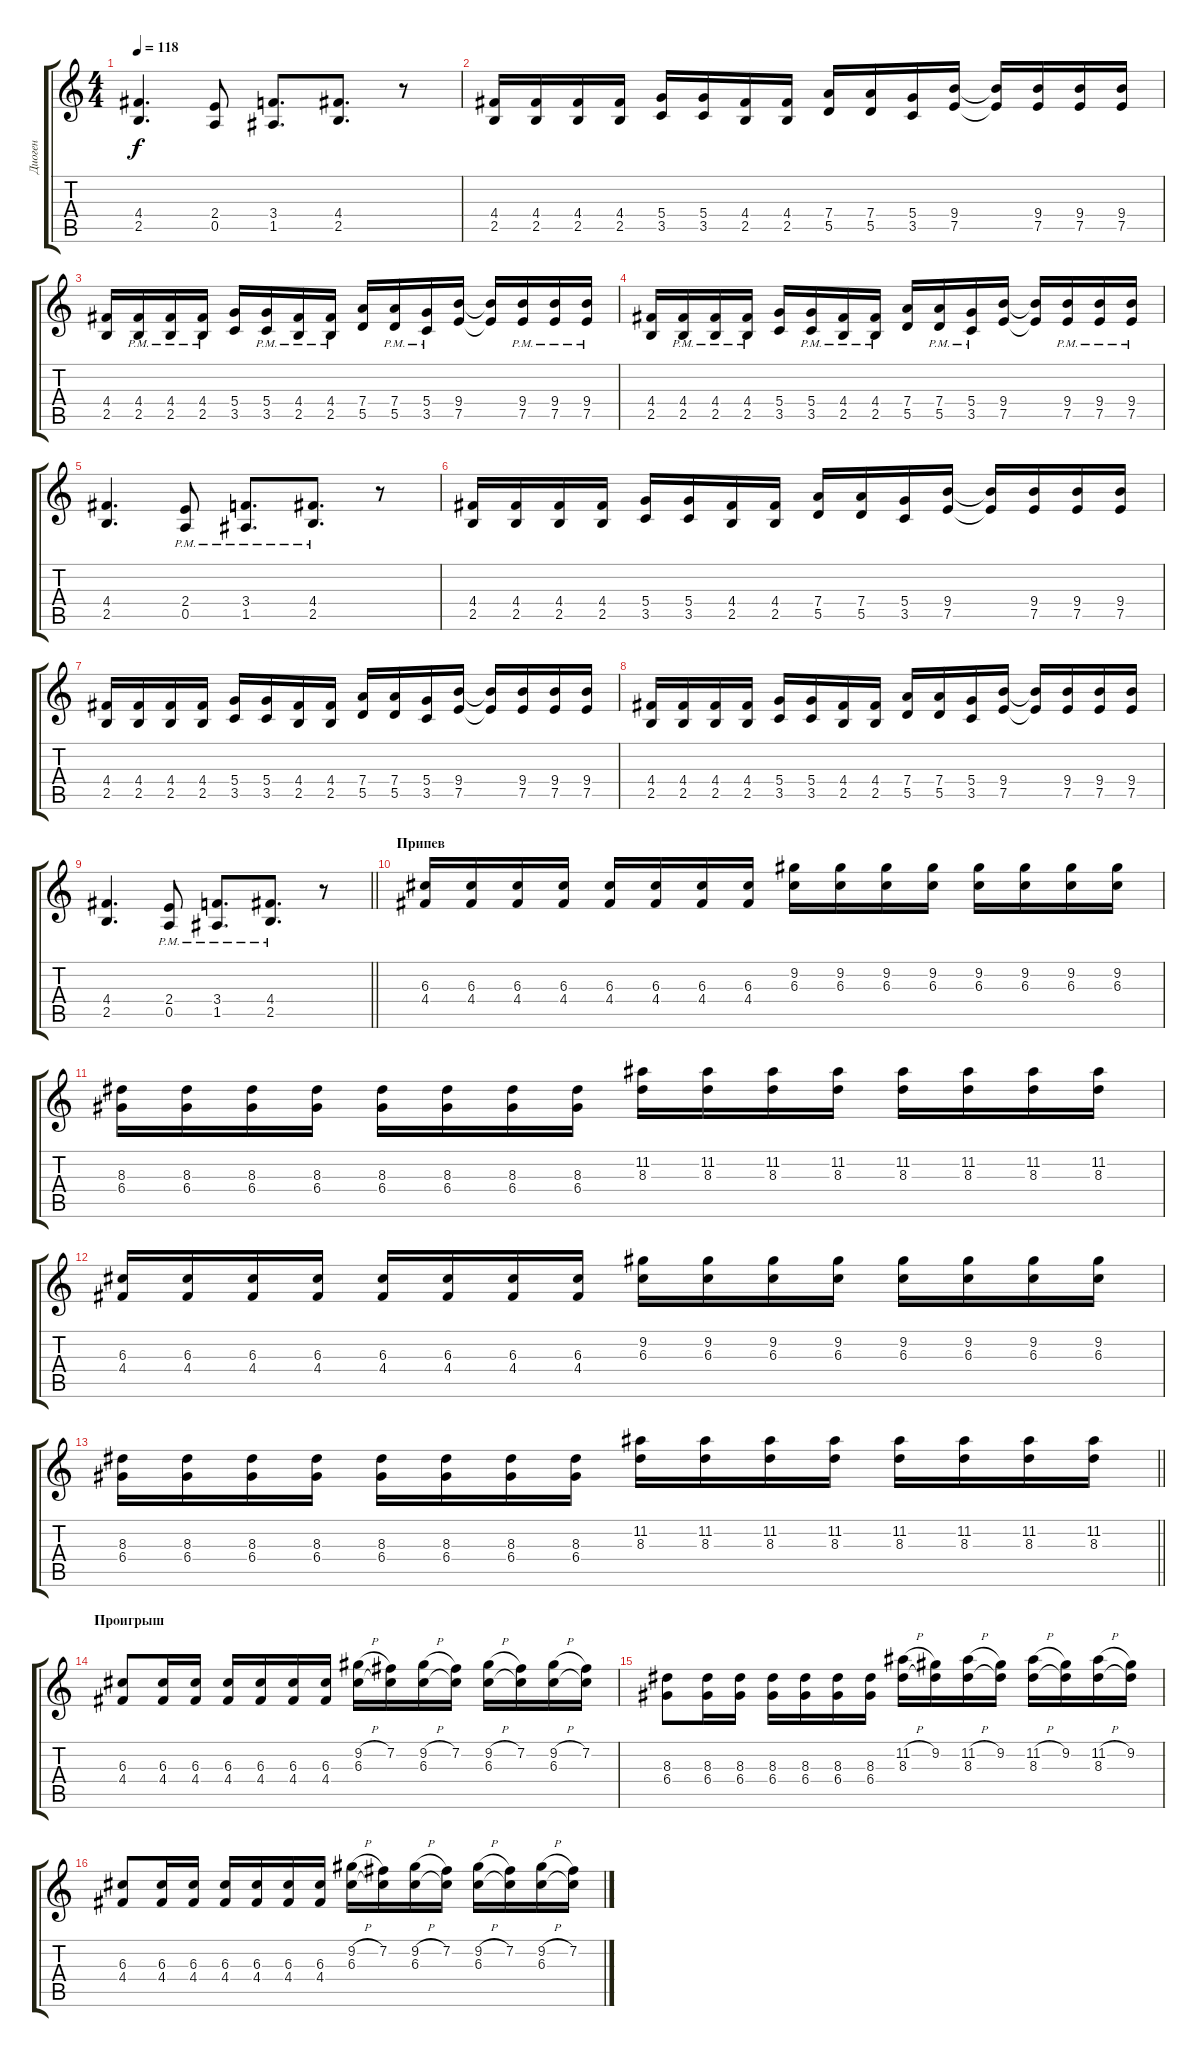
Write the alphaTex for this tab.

\track ("Диоген" "Диоген") {instrument overdrivenguitar}
\staff {score tabs}
\tuning (E4 B3 G3 D3 A2 E2) {hide}
\ts (4 4)
\tempo 118
\clef g2
\ks c
(4.4 2.5).4{d dy f} (2.4 0.5).8 (3.4 1.5).8{d} (4.4 2.5).8{d} r.8 |
(4.4 2.5).16 (4.4 2.5).16 (4.4 2.5).16 (4.4 2.5).16 (5.4 3.5).16 (5.4 3.5).16 (4.4 2.5).16 (4.4 2.5).16 (7.4 5.5).16 (7.4 5.5).16 (5.4 3.5).16 (9.4 7.5).16 (9.4{t} 7.5{t}).16 (9.4 7.5).16 (9.4 7.5).16 (9.4 7.5).16 |
(4.4 2.5).16 (4.4{pm} 2.5{pm}).16 (4.4{pm} 2.5{pm}).16 (4.4{pm} 2.5{pm}).16 (5.4 3.5).16 (5.4{pm} 3.5{pm}).16 (4.4{pm} 2.5{pm}).16 (4.4{pm} 2.5{pm}).16 (7.4 5.5).16 (7.4{pm} 5.5{pm}).16 (5.4{pm} 3.5{pm}).16 (9.4 7.5).16 (9.4{t} 7.5{t}).16 (9.4{pm} 7.5{pm}).16 (9.4{pm} 7.5{pm}).16 (9.4{pm} 7.5{pm}).16 |
(4.4 2.5).16 (4.4{pm} 2.5{pm}).16 (4.4{pm} 2.5{pm}).16 (4.4{pm} 2.5{pm}).16 (5.4 3.5).16 (5.4{pm} 3.5{pm}).16 (4.4{pm} 2.5{pm}).16 (4.4{pm} 2.5{pm}).16 (7.4 5.5).16 (7.4{pm} 5.5{pm}).16 (5.4{pm} 3.5{pm}).16 (9.4 7.5).16 (9.4{t} 7.5{t}).16 (9.4{pm} 7.5{pm}).16 (9.4{pm} 7.5{pm}).16 (9.4{pm} 7.5{pm}).16 |
(4.4 2.5).4{d} (2.4{pm} 0.5{pm}).8 (3.4{pm} 1.5{pm}).8{d} (4.4{pm} 2.5{pm}).8{d} r.8 |
(4.4 2.5).16 (4.4 2.5).16 (4.4 2.5).16 (4.4 2.5).16 (5.4 3.5).16 (5.4 3.5).16 (4.4 2.5).16 (4.4 2.5).16 (7.4 5.5).16 (7.4 5.5).16 (5.4 3.5).16 (9.4 7.5).16 (9.4{t} 7.5{t}).16 (9.4 7.5).16 (9.4 7.5).16 (9.4 7.5).16 |
(4.4 2.5).16 (4.4 2.5).16 (4.4 2.5).16 (4.4 2.5).16 (5.4 3.5).16 (5.4 3.5).16 (4.4 2.5).16 (4.4 2.5).16 (7.4 5.5).16 (7.4 5.5).16 (5.4 3.5).16 (9.4 7.5).16 (9.4{t} 7.5{t}).16 (9.4 7.5).16 (9.4 7.5).16 (9.4 7.5).16 |
(4.4 2.5).16 (4.4 2.5).16 (4.4 2.5).16 (4.4 2.5).16 (5.4 3.5).16 (5.4 3.5).16 (4.4 2.5).16 (4.4 2.5).16 (7.4 5.5).16 (7.4 5.5).16 (5.4 3.5).16 (9.4 7.5).16 (9.4{t} 7.5{t}).16 (9.4 7.5).16 (9.4 7.5).16 (9.4 7.5).16 |
\barLineRight lightlight
(4.4 2.5).4{d} (2.4{pm} 0.5{pm}).8 (3.4{pm} 1.5{pm}).8{d} (4.4{pm} 2.5{pm}).8{d} r.8 |
\section ("" "Припев")
(6.3 4.4).16 (6.3 4.4).16 (6.3 4.4).16 (6.3 4.4).16 (6.3 4.4).16 (6.3 4.4).16 (6.3 4.4).16 (6.3 4.4).16 (9.2 6.3).16 (9.2 6.3).16 (9.2 6.3).16 (9.2 6.3).16 (9.2 6.3).16 (9.2 6.3).16 (9.2 6.3).16 (9.2 6.3).16 |
(8.3 6.4).16 (8.3 6.4).16 (8.3 6.4).16 (8.3 6.4).16 (8.3 6.4).16 (8.3 6.4).16 (8.3 6.4).16 (8.3 6.4).16 (11.2 8.3).16 (11.2 8.3).16 (11.2 8.3).16 (11.2 8.3).16 (11.2 8.3).16 (11.2 8.3).16 (11.2 8.3).16 (11.2 8.3).16 |
(6.3 4.4).16 (6.3 4.4).16 (6.3 4.4).16 (6.3 4.4).16 (6.3 4.4).16 (6.3 4.4).16 (6.3 4.4).16 (6.3 4.4).16 (9.2 6.3).16 (9.2 6.3).16 (9.2 6.3).16 (9.2 6.3).16 (9.2 6.3).16 (9.2 6.3).16 (9.2 6.3).16 (9.2 6.3).16 |
\barLineRight lightlight
(8.3 6.4).16 (8.3 6.4).16 (8.3 6.4).16 (8.3 6.4).16 (8.3 6.4).16 (8.3 6.4).16 (8.3 6.4).16 (8.3 6.4).16 (11.2 8.3).16 (11.2 8.3).16 (11.2 8.3).16 (11.2 8.3).16 (11.2 8.3).16 (11.2 8.3).16 (11.2 8.3).16 (11.2 8.3).16 |
\section ("" "Проигрыш")
(6.3 4.4).8 (6.3 4.4).16 (6.3 4.4).16 (6.3 4.4).16 (6.3 4.4).16 (6.3 4.4).16 (6.3 4.4).16 (9.2{h} 6.3).16 (7.2 6.3{t}).16 (9.2{h} 6.3).16 (7.2 6.3{t}).16 (9.2{h} 6.3).16 (7.2 6.3{t}).16 (9.2{h} 6.3).16 (7.2 6.3{t}).16 |
(8.3 6.4).8 (8.3 6.4).16 (8.3 6.4).16 (8.3 6.4).16 (8.3 6.4).16 (8.3 6.4).16 (8.3 6.4).16 (11.2{h} 8.3).16 (9.2 8.3{t}).16 (11.2{h} 8.3).16 (9.2 8.3{t}).16 (11.2{h} 8.3).16 (9.2 8.3{t}).16 (11.2{h} 8.3).16 (9.2 8.3{t}).16 |
(6.3 4.4).8 (6.3 4.4).16 (6.3 4.4).16 (6.3 4.4).16 (6.3 4.4).16 (6.3 4.4).16 (6.3 4.4).16 (9.2{h} 6.3).16 (7.2 6.3{t}).16 (9.2{h} 6.3).16 (7.2 6.3{t}).16 (9.2{h} 6.3).16 (7.2 6.3{t}).16 (9.2{h} 6.3).16 (7.2 6.3{t}).16
